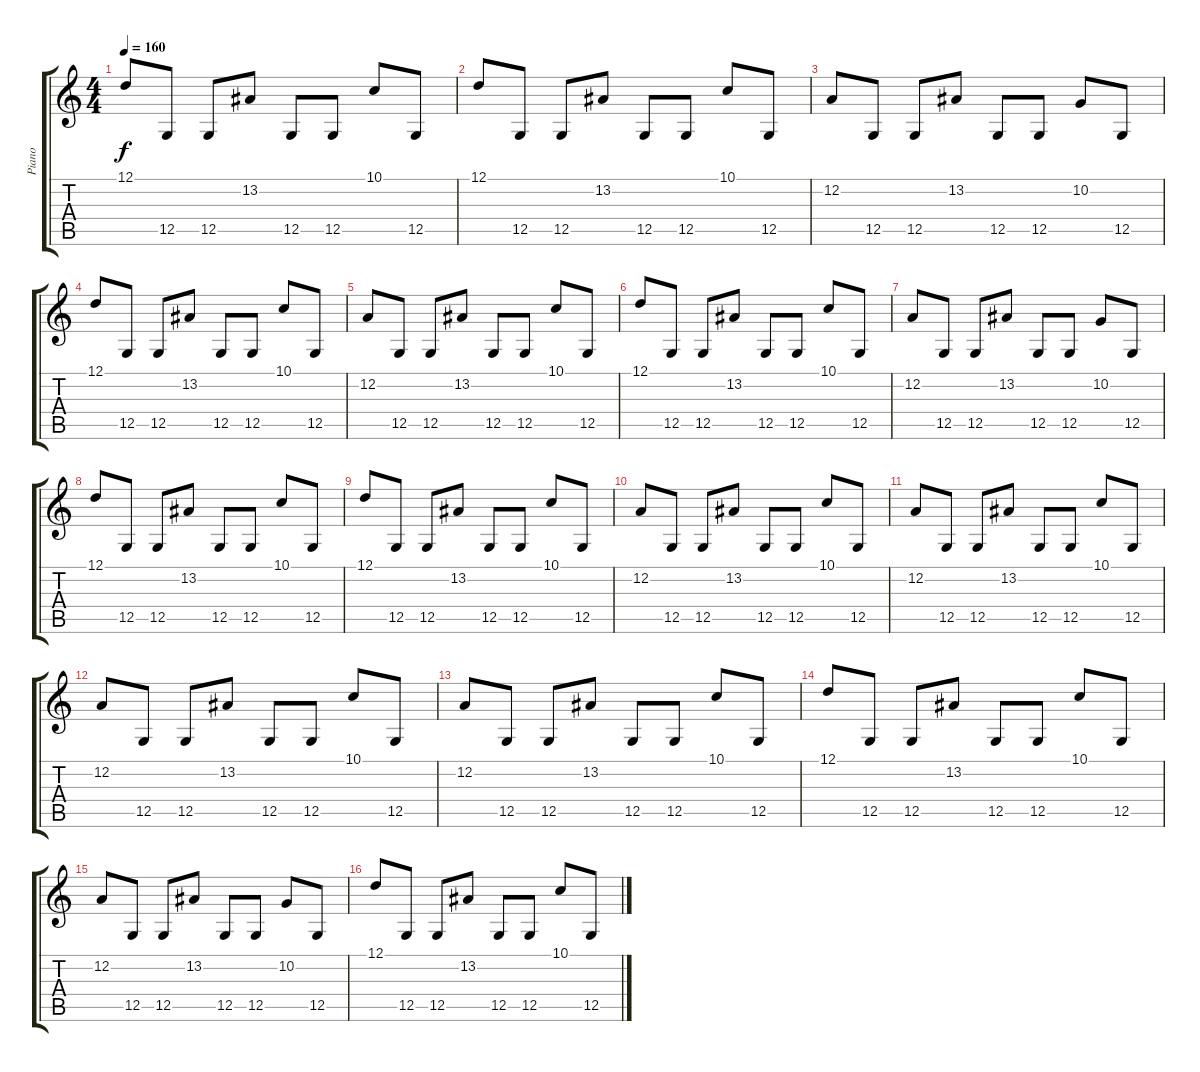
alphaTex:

\track ("Piano" "Piano") {instrument brightacousticpiano}
\staff {score tabs}
\tuning (D4 A3 F3 C3 G2 D2) {hide}
\ts (4 4)
\tempo 160
\clef g2
\ks c
12.1.8{dy f} 12.5.8 12.5.8 13.2.8 12.5.8 12.5.8 10.1.8 12.5.8 |
12.1.8 12.5.8 12.5.8 13.2.8 12.5.8 12.5.8 10.1.8 12.5.8 |
12.2.8 12.5.8 12.5.8 13.2.8 12.5.8 12.5.8 10.2.8 12.5.8 |
12.1.8 12.5.8 12.5.8 13.2.8 12.5.8 12.5.8 10.1.8 12.5.8 |
12.2.8 12.5.8 12.5.8 13.2.8 12.5.8 12.5.8 10.1.8 12.5.8 |
12.1.8 12.5.8 12.5.8 13.2.8 12.5.8 12.5.8 10.1.8 12.5.8 |
12.2.8 12.5.8 12.5.8 13.2.8 12.5.8 12.5.8 10.2.8 12.5.8 |
12.1.8 12.5.8 12.5.8 13.2.8 12.5.8 12.5.8 10.1.8 12.5.8 |
12.1.8 12.5.8 12.5.8 13.2.8 12.5.8 12.5.8 10.1.8 12.5.8 |
12.2.8 12.5.8 12.5.8 13.2.8 12.5.8 12.5.8 10.1.8 12.5.8 |
12.2.8 12.5.8 12.5.8 13.2.8 12.5.8 12.5.8 10.1.8 12.5.8 |
12.2.8 12.5.8 12.5.8 13.2.8 12.5.8 12.5.8 10.1.8 12.5.8 |
12.2.8 12.5.8 12.5.8 13.2.8 12.5.8 12.5.8 10.1.8 12.5.8 |
12.1.8 12.5.8 12.5.8 13.2.8 12.5.8 12.5.8 10.1.8 12.5.8 |
12.2.8 12.5.8 12.5.8 13.2.8 12.5.8 12.5.8 10.2.8 12.5.8 |
12.1.8 12.5.8 12.5.8 13.2.8 12.5.8 12.5.8 10.1.8 12.5.8
